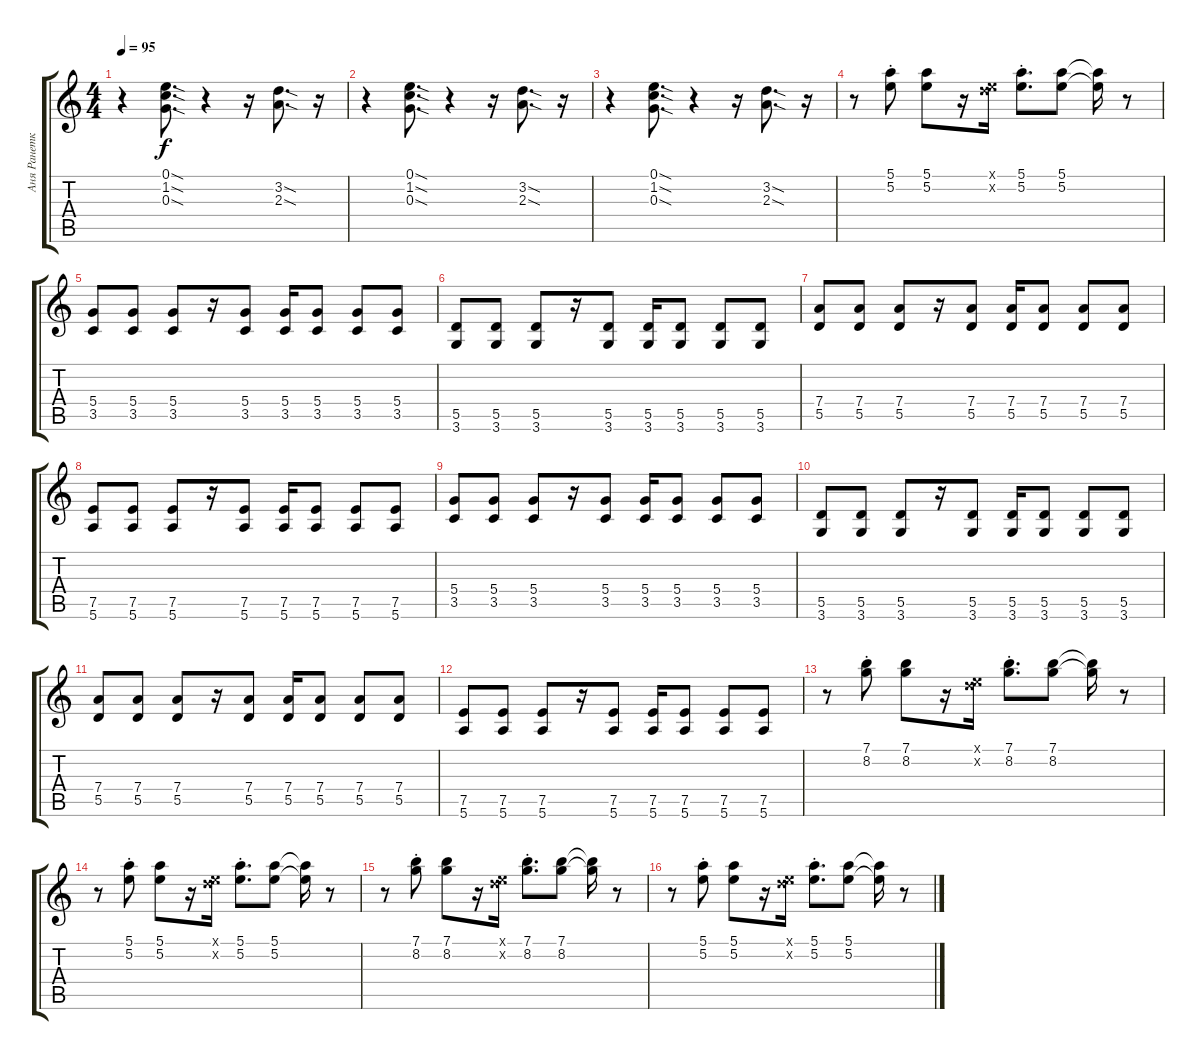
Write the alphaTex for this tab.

\track ("Аня Ранетка" "Аня Ранетк") {instrument distortionguitar}
\staff {score tabs}
\tuning (E4 B3 G3 D3 A2 E2) {hide}
\ts (4 4)
\tempo 95
\clef g2
\ks c
r.4{dy f} (0.1{sod} 1.2{sod} 0.3{sod}).8{d volume 10} r.4 r.16 (3.2{sod} 2.3{sod}).8{d} r.16 |
r.4 (0.1{sod} 1.2{sod} 0.3{sod}).8{d} r.4 r.16 (3.2{sod} 2.3{sod}).8{d} r.16 |
r.4 (0.1{sod} 1.2{sod} 0.3{sod}).8{d} r.4 r.16 (3.2{sod} 2.3{sod}).8{d} r.16 |
r.8 (5.1{st} 5.2{st}).8 (5.1 5.2).8 r.16 (0.1{x} 3.2{x}).16 (5.1{st} 5.2{st}).8{d} (5.1 5.2).8 (5.1{t} 5.2{t}).16 r.8 |
(5.4 3.5).8{volume 8} (5.4 3.5).8 (5.4 3.5).8 r.16 (5.4 3.5).8 (5.4 3.5).16 (5.4 3.5).8 (5.4 3.5).8 (5.4 3.5).8 |
(5.5 3.6).8 (5.5 3.6).8 (5.5 3.6).8 r.16 (5.5 3.6).8 (5.5 3.6).16 (5.5 3.6).8 (5.5 3.6).8 (5.5 3.6).8 |
(7.4 5.5).8 (7.4 5.5).8 (7.4 5.5).8 r.16 (7.4 5.5).8 (7.4 5.5).16 (7.4 5.5).8 (7.4 5.5).8 (7.4 5.5).8 |
(7.5 5.6).8 (7.5 5.6).8 (7.5 5.6).8 r.16 (7.5 5.6).8 (7.5 5.6).16 (7.5 5.6).8 (7.5 5.6).8 (7.5 5.6).8 |
(5.4 3.5).8 (5.4 3.5).8 (5.4 3.5).8 r.16 (5.4 3.5).8 (5.4 3.5).16 (5.4 3.5).8 (5.4 3.5).8 (5.4 3.5).8 |
(5.5 3.6).8 (5.5 3.6).8 (5.5 3.6).8 r.16 (5.5 3.6).8 (5.5 3.6).16 (5.5 3.6).8 (5.5 3.6).8 (5.5 3.6).8 |
(7.4 5.5).8 (7.4 5.5).8 (7.4 5.5).8 r.16 (7.4 5.5).8 (7.4 5.5).16 (7.4 5.5).8 (7.4 5.5).8 (7.4 5.5).8 |
(7.5 5.6).8 (7.5 5.6).8 (7.5 5.6).8 r.16 (7.5 5.6).8 (7.5 5.6).16 (7.5 5.6).8 (7.5 5.6).8 (7.5 5.6).8 |
r.8 (7.1{st} 8.2{st}).8 (7.1 8.2).8 r.16 (0.1{x} 3.2{x}).16 (7.1{st} 8.2{st}).8{d} (7.1 8.2).8 (7.1{t} 8.2{t}).16 r.8 |
r.8 (5.1{st} 5.2{st}).8 (5.1 5.2).8 r.16 (0.1{x} 3.2{x}).16 (5.1{st} 5.2{st}).8{d} (5.1 5.2).8 (5.1{t} 5.2{t}).16 r.8 |
r.8 (7.1{st} 8.2{st}).8 (7.1 8.2).8 r.16 (0.1{x} 3.2{x}).16 (7.1{st} 8.2{st}).8{d} (7.1 8.2).8 (7.1{t} 8.2{t}).16 r.8 |
r.8 (5.1{st} 5.2{st}).8 (5.1 5.2).8 r.16 (0.1{x} 3.2{x}).16 (5.1{st} 5.2{st}).8{d} (5.1 5.2).8 (5.1{t} 5.2{t}).16 r.8
